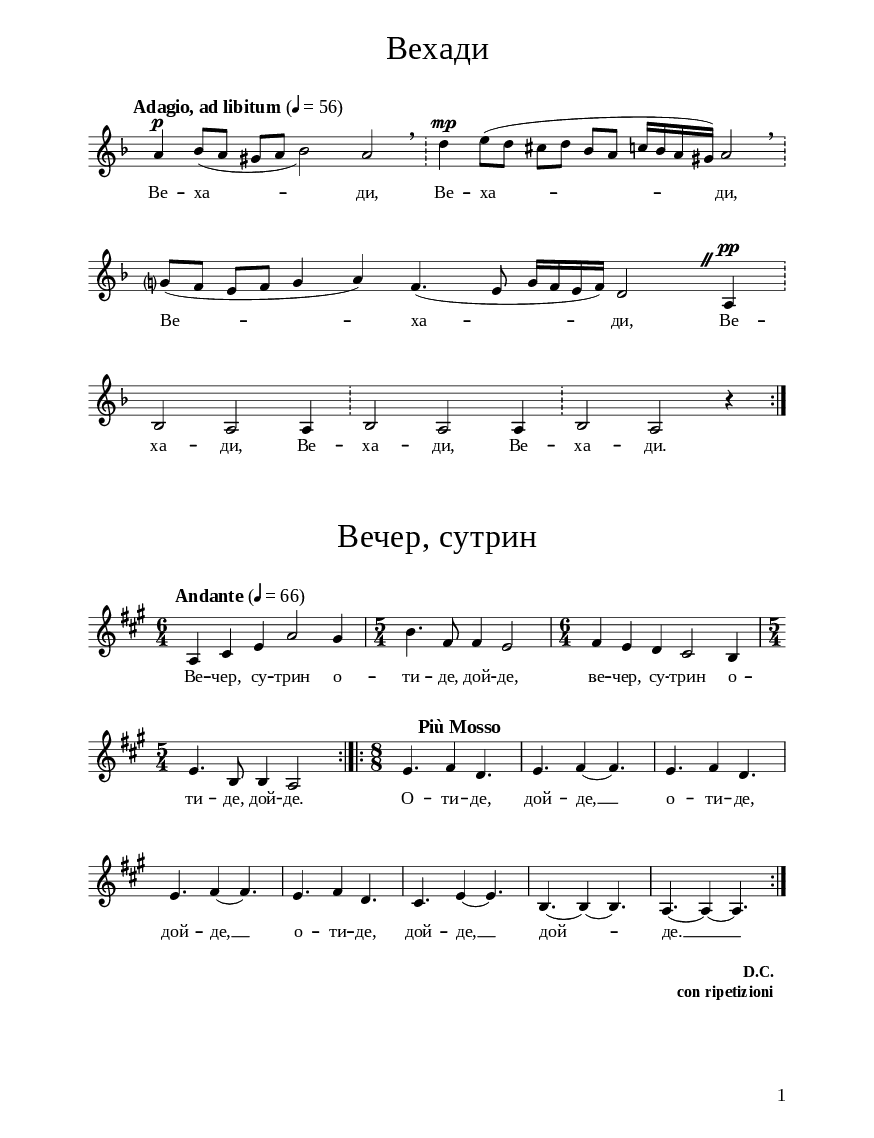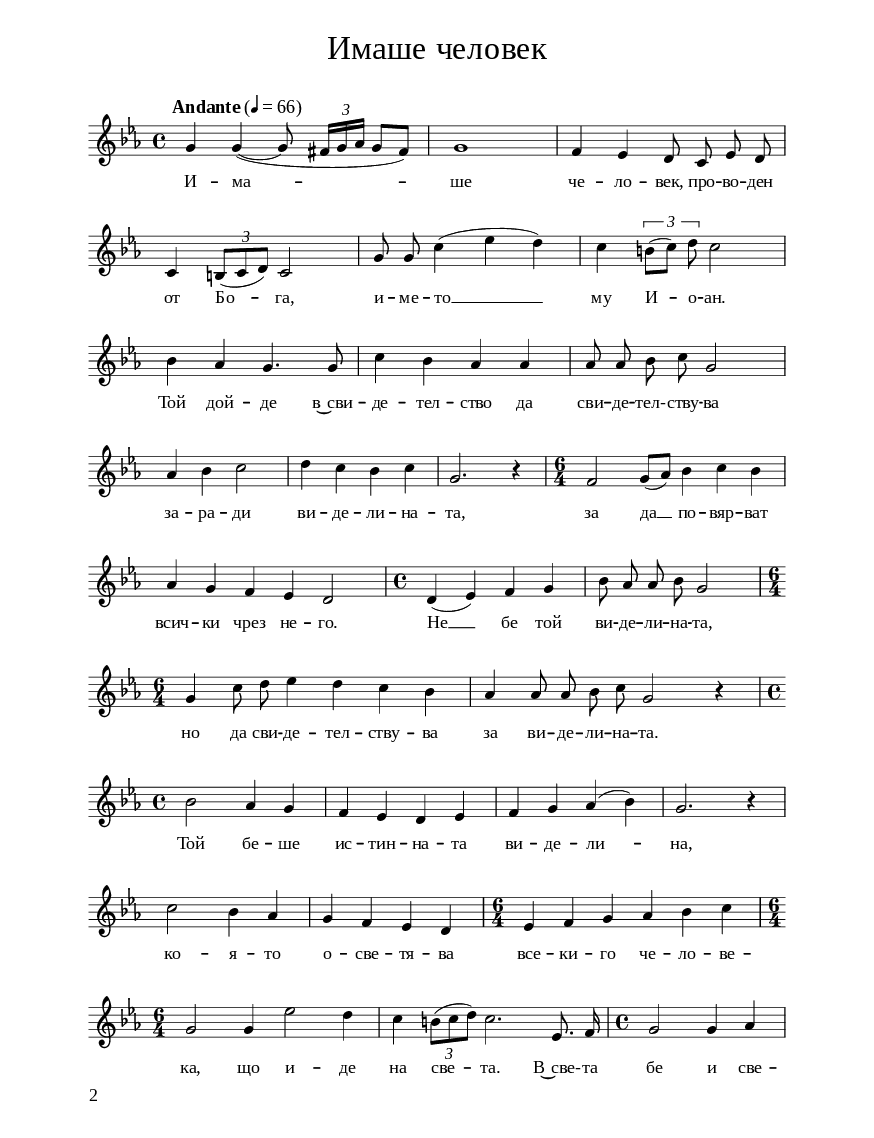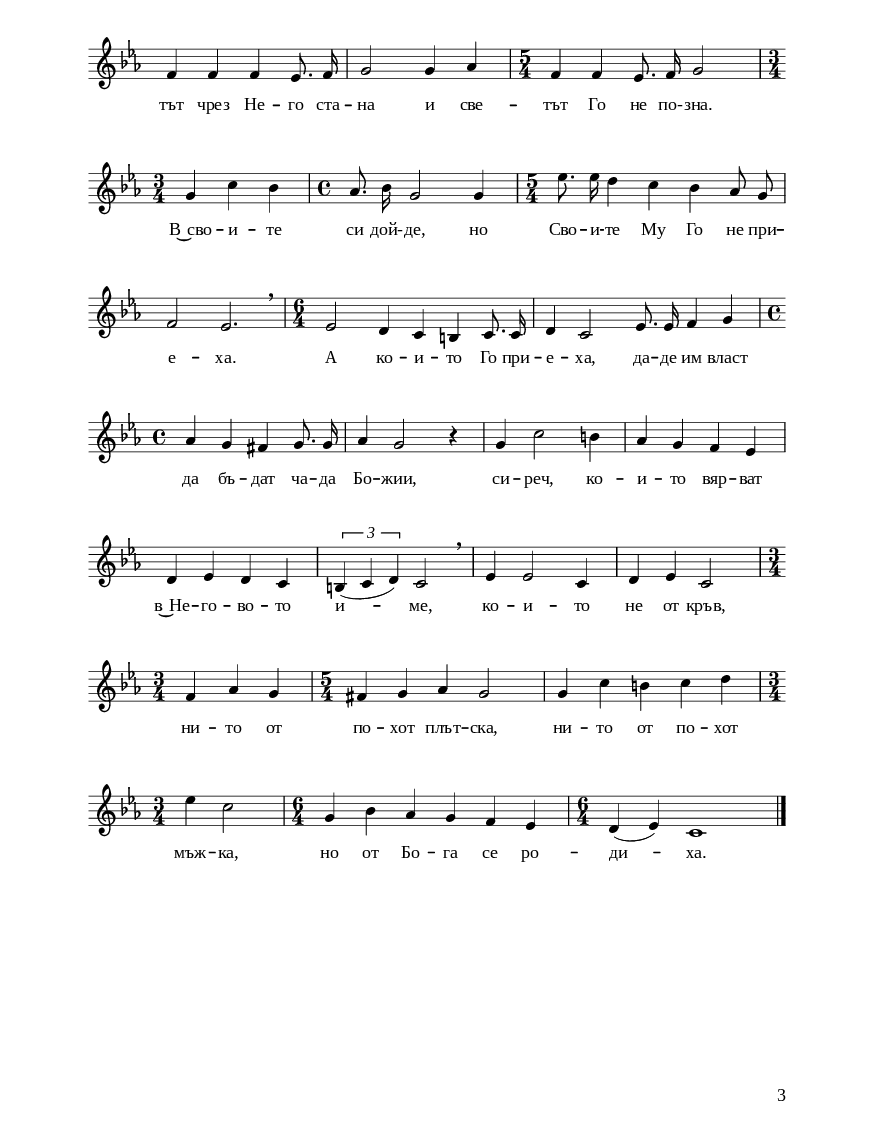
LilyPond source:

\version "2.24.2"

% include paper part and global functions
\include "include/globals.ily"

\bookpart {
  \label #'ref083_1
  \tocItem \markup "Вехади"
  \include "include/bookpart-paper.ily"
  \score {
    \include "include/score-layout.ily"

    \new Voice \absolute {
      \clef treble
      \key d \minor
      \tempoFunc "Adagio, ad libitum" 4 "56"
      \override Staff.BarLine.gap = 0.5
      \autoBeamOff
      \omit Score.TimeSignature
      \cadenzaOn % allows custom bar lines



      \slurDown a'4^\p bes'8 [ ( a'] gis' [a'] bes'2 ) \slurNeutral a' \bar "!"  \breathe  d''4^\mp  e''8 ( [d''] cis'' [d''] bes' [a'] c''16 [bes' a' gis'!] ) a'2 \bar "!" \breathe \break |

      \time 10/4 g'?8 ([ f'] e' [f'] g'4 a' ) f'4. ( e'8 g'16 [f' e' f'] ) d'2
      \override BreathingSign.text = \markup {
        \musicglyph "scripts.caesura.straight"
      }
      \breathe
      a4^\pp \bar "!" \break |


      bes2 a2 a4 \bar "!"  bes2 a a4  \bar "!"  bes2 a r4
      \bar ":|." \break
    }

    \addlyrics {
      Ве -- ха -- ди, Ве -- ха -- ди, Ве -- ха -- ди,
      Ве -- ха -- ди, Ве -- ха -- ди, Ве -- ха -- ди.
    }
    \header {
      title = \titleFunc "Вехади" "Vehadi"
    }

    \midi{}

  } % score
  %

  \include "include/bookpart-paper.ily"
  \label #'ref083_2
  \tocItem \markup "Вечер, сутрин"
  \score {
    \include "include/score-layout.ily"

    \new Voice \absolute {
      \clef treble
      \key a \major
      \time 6/4
      \tempoFunc "Andante" 4 "66"
      \autoBeamOff

      a4 cis' e' a'2 gis'4 |  \time 5/4  b'4. fis'8 fis'4 e'2 | \time 6/4  fis'4 e' d' cis'2 b4 \break |

      \time 5/4  e'4. b8 b4 a2 | \bar ":|.|:" \time 8/8 \tempo  "      Più Mosso"

      e'4. fis'4 d'4. | e'4. fis'4 ~ fis'4. | e'4. fis'4 d'4. \break |

      e'4. fis'4 ~ fis'4. |e'4. fis'4 d'4. | cis'4. e'4 ~ e'4. | b4. ~ b4 ~ b4. | a4. ~ a4 ~ a4. | \bar ":|."


    }

    \addlyrics {
      Ве -- чер,
      су -- трин о -- ти -- де, дой -- де, ве -- чер,
      су -- трин о -- ти -- де, дой -- де. О -- ти --
      де, дой -- де, __ о -- ти -- де, дой -- де, __ о -- ти
      -- де, дой -- де, __ дой -- де. __}
      \header {
        title = \titleFunc "Вечер, сутрин" "Večer, sutrin"
      }

      \midi{}

    } % score

    \markup \dc-two "D.C." "con ripetizioni"

    \pageBreak
    \include "include/bookpart-paper.ily"
    \label #'ref083_3
    \tocItem \markup "Имаше человек"
    \score {
      \include "include/score-layout.ily"

      \new Voice \absolute {
        \clef treble
        \key c \minor
        \time 4/4
        \tempoFunc "Andante" 4 "66"

        \autoBeamOff
        g'4  g' ( ~ g'8 \times 2/3  { fis'16 [g'16 as'] } g'8 [ fis'] ) | g'1 | f'4 es' d'8 c' es' d' \break |

        c'4  \times 2/3  { b8 ( [c' d'8] )  } c'2 | g'8 g' c''4 ( es'' d'' ) | \tupletUp c''4 \tuplet 3/2 { b'8 ([ c''] ) d''8 } c''2 \break \tupletNeutral |

        bes'4 as' g'4. g'8 | c''4 bes' as' as' | as'8 as' bes' c'' g'2 \break |

        as'4 bes' c''2 |  d''4 c'' bes' c'' | g'2. r4 |  \time 6/4  f'2 g'8 [( as' )] bes'4 c'' bes' \break |

        as'4 g' f' es' d'2 | \time 4/4  d'4 ( es' ) f' g' | bes'8 as' as' bes' g'2 \break |

        \time 6/4  g'4 c''8 d'' es''4 d'' c'' bes' | as'4 as'8 as' bes' c'' g'2 r4 \break |

        \time 4/4  bes'2 as'4 g' | f'4 es' d' es' | f'4 g' as' ( bes' ) | g'2. r4 \break |

        c''2 bes'4 as' | g'4 f' es' d' | \time 6/4  es'4 f' g' as' bes' c'' | \break

        \time 6/4  g'2 g'4 es''2 d''4 | c''4  \times 2/3  { b'8 ( [c'' d''8] ) } c''2.  es'8. f'16 \noBeam | \time 4/4  g'2 g'4 as' \break |

        f'4 f' f' es'8. f'16 | g'2 g'4 as' | \time 5/4  f'4 f' es'8. f'16 g'2 \break |

        \time 3/4  g'4 c'' bes' | \time 4/4  as'8. bes'16 g'2 g'4 | \time 5/4  es''8. es''16 d''4 c'' bes' as'8 g' \break |

        f'2 es'2. \breathe | \time 6/4  es'2 d'4 c' b c'8. c'16 | d'4 c'2 es'8. es'16 f'4 g' \break |

        \time 4/4  as'4 g' fis' g'8. g'16 \noBeam | as'4 g'2 r4 | g'4 c''2 b'4 | as'4 g' f' es' \break |

        d'4 es' d' c' | \times 2/3  {
          b4 ( c'4 d' )
        } c'2 \breathe | es'4 es'2 c'4 | d'4 es' c'2 \break |

        \time 3/4  f'4 as' g' | \time 5/4  fis'4 g' as' g'2 | g'4 c'' b' c'' d'' \break |

        \time 3/4  es''4 c''2 | \time 6/4  g'4 bes' as' g' f' es' | \time 6/4  d'4 ( es' ) c'1 | \bar "|."
      }

      \addlyrics {
        И -- ма --
        ше че -- ло -- век, про -- во -- ден от Бо --
        га, и -- ме -- то __ му И -- о -- ан. Той дой --
        де в~сви -- де -- тел -- ство да сви -- де -- "тел-"
        -- ству -- ва за -- ра -- ди ви -- де -- ли -- на
        -- та, за да __ по -- вяр -- ват всич -- ки чрез не
        -- го. Не __ бе той ви -- де -- ли -- на -- та, но
        да сви -- де -- тел -- ству -- ва за ви -- де --
        ли -- на -- та. Той бе -- ше ис -- тин -- на --
        та ви -- де -- ли -- на, ко -- я -- то о -- све
        -- тя -- ва все -- ки -- го че -- ло -- ве -- ка,
        що и -- де на све -- та. "В~све-" -- та бе и све
        -- тът чрез Не -- го ста -- на и све -- тът Го
        не "по-" -- зна. В~сво -- и -- те си "дой-" -- де, но
        Сво -- и -- те Му Го не при -- е -- ха. А ко
        -- и -- то Го при -- е -- ха, да -- де им власт
        да бъ -- дат ча -- да Бо -- жии, си -- реч, ко
        -- и -- то вяр -- ват в~Не -- го -- во -- то и --
        ме, ко -- и -- то не от кръв, ни -- то от по
        -- хот плът -- ска, ни -- то от по -- хот мъж --
        ка, но от Бо -- га се ро -- ди -- ха.}

        \header {
          title = \titleFunc "Имаше человек" "Imaše čelovek"
        }

        \midi{}

      } % score


    } % bookpart
